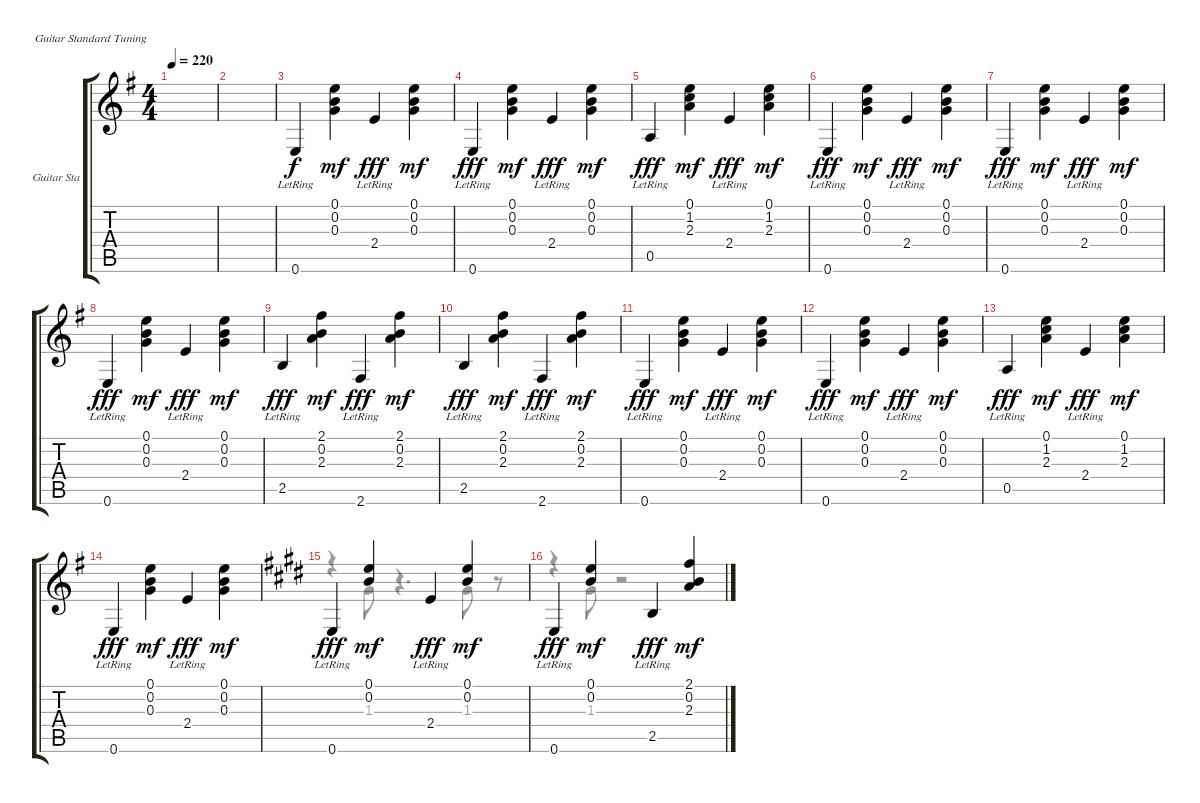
\bracketExtendMode groupsimilarinstruments
\firstSystemTrackNameOrientation horizontal
\otherSystemsTrackNameOrientation horizontal
\track ("Guitar Standard" "Guitar Sta") {instrument acousticguitarsteel}
\staff {score tabs}
\tuning (E4 B3 G3 D3 A2 E2)
\voice
\ts (4 4)
\tempo 220
\clef g2
\ks eminor
|
|
0.6{lr}.4 (0.1 0.2 0.3).4{dy mf} 2.4{lr}.4{dy fff} (0.1 0.2 0.3).4{dy mf} |
0.6{lr}.4{dy fff} (0.1 0.2 0.3).4{dy mf} 2.4{lr}.4{dy fff} (0.1 0.2 0.3).4{dy mf} |
0.5{lr}.4{dy fff} (0.1 1.2 2.3).4{dy mf} 2.4{lr}.4{dy fff} (0.1 1.2 2.3).4{dy mf} |
0.6{lr}.4{dy fff} (0.1 0.2 0.3).4{dy mf} 2.4{lr}.4{dy fff} (0.1 0.2 0.3).4{dy mf} |
0.6{lr}.4{dy fff} (0.1 0.2 0.3).4{dy mf} 2.4{lr}.4{dy fff} (0.1 0.2 0.3).4{dy mf} |
0.6{lr}.4{dy fff} (0.1 0.2 0.3).4{dy mf} 2.4{lr}.4{dy fff} (0.1 0.2 0.3).4{dy mf} |
2.5{lr}.4{dy fff} (2.1 0.2 2.3).4{dy mf} 2.6{lr}.4{dy fff} (2.1 0.2 2.3).4{dy mf} |
2.5{lr}.4{dy fff} (2.1 0.2 2.3).4{dy mf} 2.6{lr}.4{dy fff} (2.1 0.2 2.3).4{dy mf} |
0.6{lr}.4{dy fff} (0.1 0.2 0.3).4{dy mf} 2.4{lr}.4{dy fff} (0.1 0.2 0.3).4{dy mf} |
0.6{lr}.4{dy fff} (0.1 0.2 0.3).4{dy mf} 2.4{lr}.4{dy fff} (0.1 0.2 0.3).4{dy mf} |
0.5{lr}.4{dy fff} (0.1 1.2 2.3).4{dy mf} 2.4{lr}.4{dy fff} (0.1 1.2 2.3).4{dy mf} |
0.6{lr}.4{dy fff} (0.1 0.2 0.3).4{dy mf} 2.4{lr}.4{dy fff} (0.1 0.2 0.3).4{dy mf} |
\ks c#minor
0.6{lr}.4{dy fff} (0.1 0.2).4{dy mf} 2.4{lr}.4{dy fff} (0.1 0.2).4{dy mf} |
0.6{lr}.4{dy fff} (0.1 0.2).4{dy mf} 2.5{lr}.4{dy fff} (2.1 0.2 2.3).4{dy mf}
\voice
\clef g2
\ottava regular
\simile none
\ks eminor
|
|
|
|
|
|
|
|
|
|
|
|
|
|
\ks c#minor
r.4 1.3.8 r.4{d} 1.3.8 r.8 |
r.4 1.3.8 r.2
